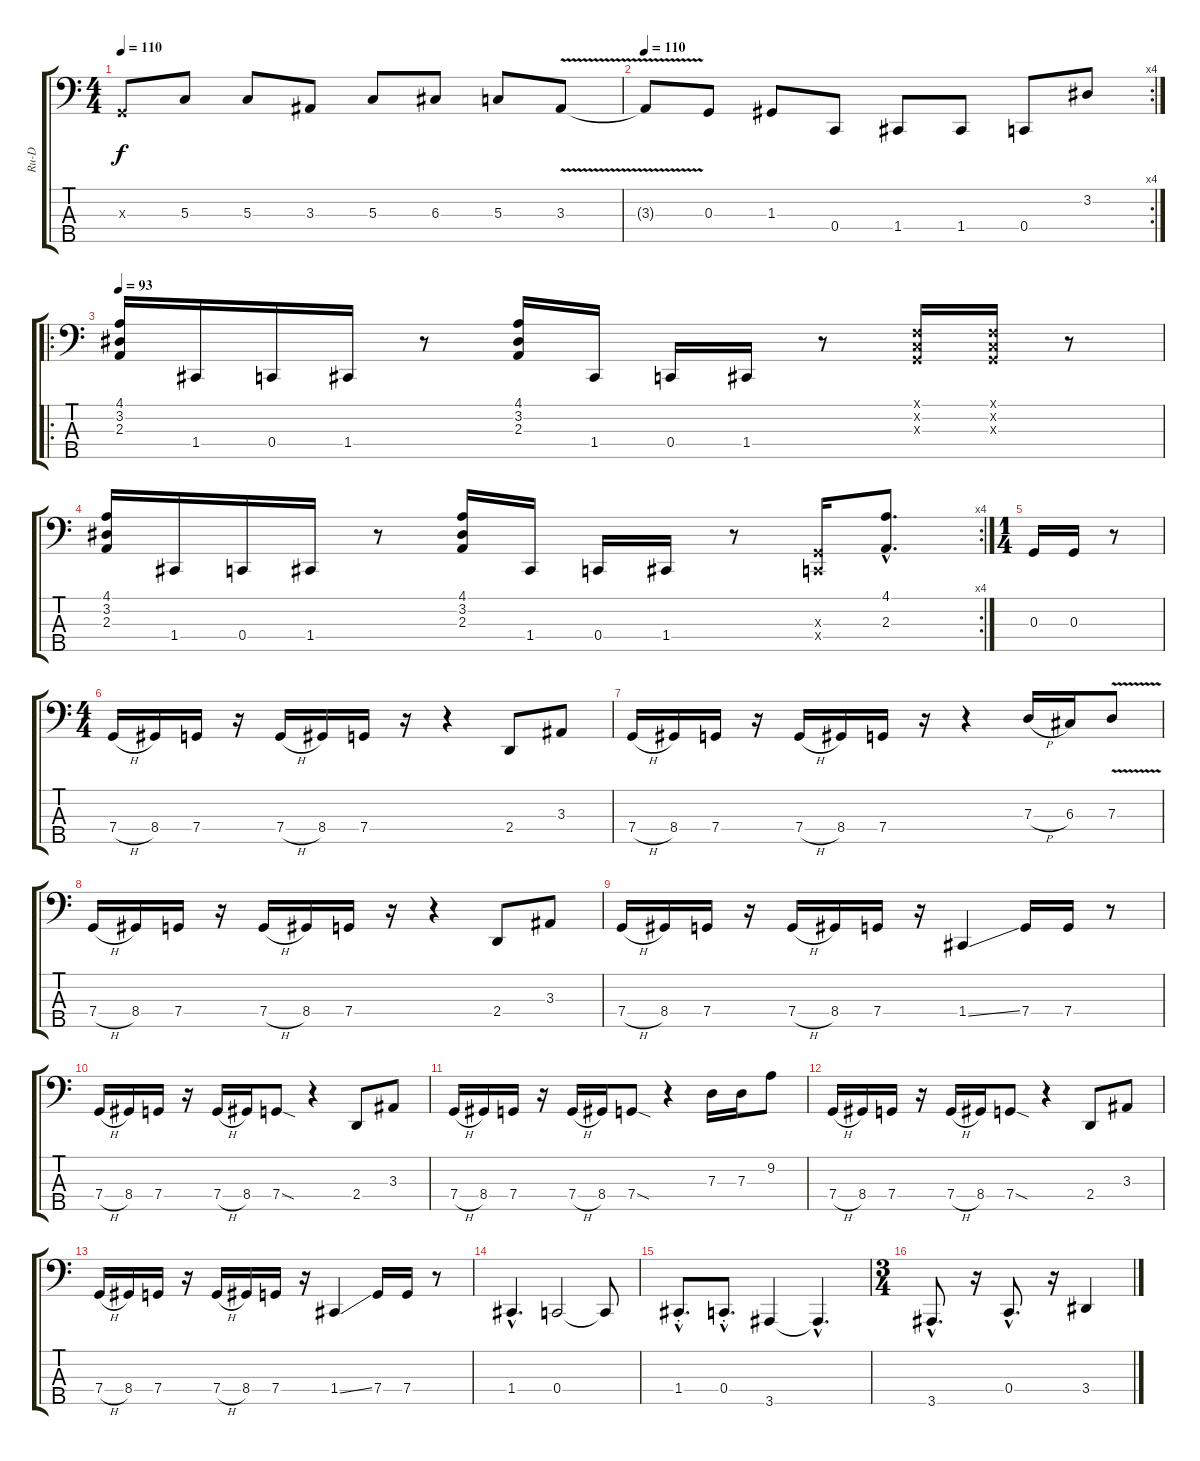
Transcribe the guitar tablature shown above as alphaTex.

\track ("Ru-D" "Ru-D") {instrument electricbassfinger}
\staff {score tabs}
\tuning (F2 C2 G1 C1 G0) {hide}
\ts (4 4)
\tempo 110
\clef f4
\ks c
0.3{x}.8{dy f} 5.3.8 5.3.8 3.3.8 5.3.8 6.3.8 5.3.8 3.3{v}.8 |
\rc 4
\tempo 110
3.3{t}.8 0.3.8 1.3.8 0.4.8 1.4.8 1.4.8 0.4.8 3.2.8 |
\ro
\tempo 93
(4.1 3.2 2.3).16{instrument slapbass1} 1.4.16 0.4.16 1.4.16 r.8 (4.1 3.2 2.3).16 1.4.16 0.4.16 1.4.16 r.8 (0.1{x} 0.2{x} 0.3{x}).16 (0.1{x} 0.2{x} 0.3{x}).16 r.8 |
\rc 4
(4.1 3.2 2.3).16{instrument slapbass1} 1.4.16 0.4.16 1.4.16 r.8 (4.1 3.2 2.3).16 1.4.16 0.4.16 1.4.16 r.8 (0.3{x} 0.4{x}).16 (4.1{hac} 2.3{hac}).8{d} |
\ts (1 4)
0.3.16{instrument electricbassfinger} 0.3.16 r.8 |
\ts (4 4)
7.4{h}.16 8.4.16 7.4.16 r.16 7.4{h}.16 8.4.16 7.4.16 r.16 r.4 2.4.8 3.3.8 |
7.4{h}.16 8.4.16 7.4.16 r.16 7.4{h}.16 8.4.16 7.4.16 r.16 r.4 7.3{h}.16 6.3.16 7.3{v}.8 |
7.4{h}.16 8.4.16 7.4.16 r.16 7.4{h}.16 8.4.16 7.4.16 r.16 r.4 2.4.8 3.3.8 |
7.4{h}.16 8.4.16 7.4.16 r.16 7.4{h}.16 8.4.16 7.4.16 r.16 1.4{ss}.4 7.4.16 7.4.16 r.8 |
7.4{h}.16 8.4.16 7.4.16 r.16 7.4{h}.16 8.4.16 7.4{sod}.8 r.4 2.4.8 3.3.8 |
7.4{h}.16 8.4.16 7.4.16 r.16 7.4{h}.16 8.4.16 7.4{sod}.8 r.4 7.3.16 7.3.16 9.2.8 |
7.4{h}.16 8.4.16 7.4.16 r.16 7.4{h}.16 8.4.16 7.4{sod}.8 r.4 2.4.8 3.3.8 |
7.4{h}.16 8.4.16 7.4.16 r.16 7.4{h}.16 8.4.16 7.4.16 r.16 1.4{ss}.4 7.4.16 7.4.16 r.8 |
1.4{hac}.4{d} 0.4.2 0.4{t}.8 |
1.4{hac st}.8{d} 0.4{hac st}.8{d} 3.5.4 3.5{hac t}.4{d} |
\ts (3 4)
3.5{hac}.8{d} r.16 0.4{hac}.8{d} r.16 3.4{ss}.4
